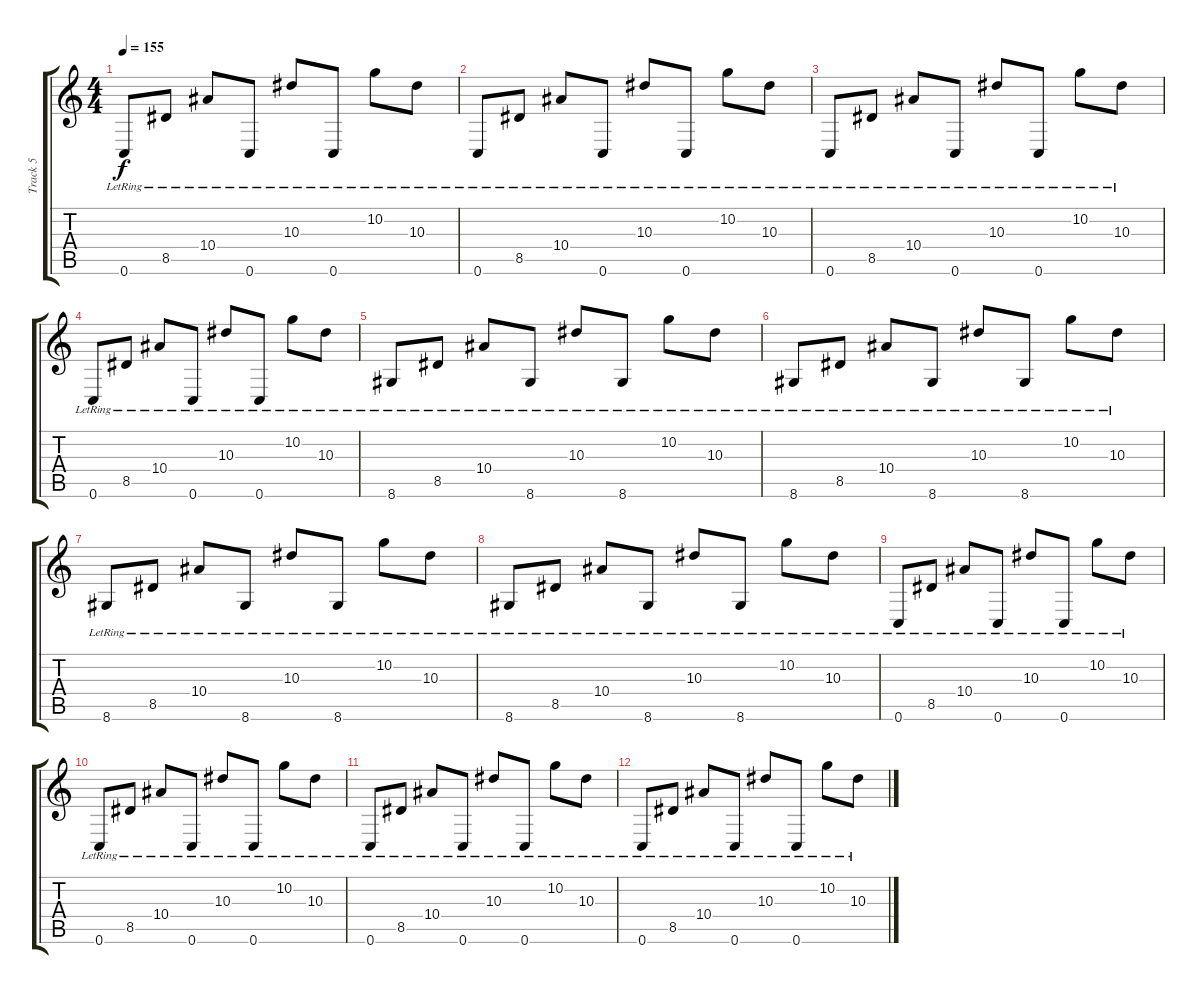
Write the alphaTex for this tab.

\track ("Track 5" "Track 5") {instrument acousticguitarnylon}
\staff {score tabs}
\tuning (D4 A3 F3 C3 G2 C2) {hide}
\ts (4 4)
\tempo 155
\clef g2
\ks c
0.6{lr}.8{dy f} 8.5{lr}.8 10.4{lr}.8 0.6{lr}.8 10.3{lr}.8 0.6{lr}.8 10.2{lr}.8 10.3{lr}.8 |
0.6{lr}.8 8.5{lr}.8 10.4{lr}.8 0.6{lr}.8 10.3{lr}.8 0.6{lr}.8 10.2{lr}.8 10.3{lr}.8 |
0.6{lr}.8 8.5{lr}.8 10.4{lr}.8 0.6{lr}.8 10.3{lr}.8 0.6{lr}.8 10.2{lr}.8 10.3{lr}.8 |
0.6{lr}.8 8.5{lr}.8 10.4{lr}.8 0.6{lr}.8 10.3{lr}.8 0.6{lr}.8 10.2{lr}.8 10.3{lr}.8 |
8.6{lr}.8 8.5{lr}.8 10.4{lr}.8 8.6{lr}.8 10.3{lr}.8 8.6{lr}.8 10.2{lr}.8 10.3{lr}.8 |
8.6{lr}.8 8.5{lr}.8 10.4{lr}.8 8.6{lr}.8 10.3{lr}.8 8.6{lr}.8 10.2{lr}.8 10.3{lr}.8 |
8.6{lr}.8 8.5{lr}.8 10.4{lr}.8 8.6{lr}.8 10.3{lr}.8 8.6{lr}.8 10.2{lr}.8 10.3{lr}.8 |
8.6{lr}.8 8.5{lr}.8 10.4{lr}.8 8.6{lr}.8 10.3{lr}.8 8.6{lr}.8 10.2{lr}.8 10.3{lr}.8 |
0.6{lr}.8 8.5{lr}.8 10.4{lr}.8 0.6{lr}.8 10.3{lr}.8 0.6{lr}.8 10.2{lr}.8 10.3{lr}.8 |
0.6{lr}.8 8.5{lr}.8 10.4{lr}.8 0.6{lr}.8 10.3{lr}.8 0.6{lr}.8 10.2{lr}.8 10.3{lr}.8 |
0.6{lr}.8 8.5{lr}.8 10.4{lr}.8 0.6{lr}.8 10.3{lr}.8 0.6{lr}.8 10.2{lr}.8 10.3{lr}.8 |
0.6{lr}.8 8.5{lr}.8 10.4{lr}.8 0.6{lr}.8 10.3{lr}.8 0.6{lr}.8 10.2{lr}.8 10.3{lr}.8
